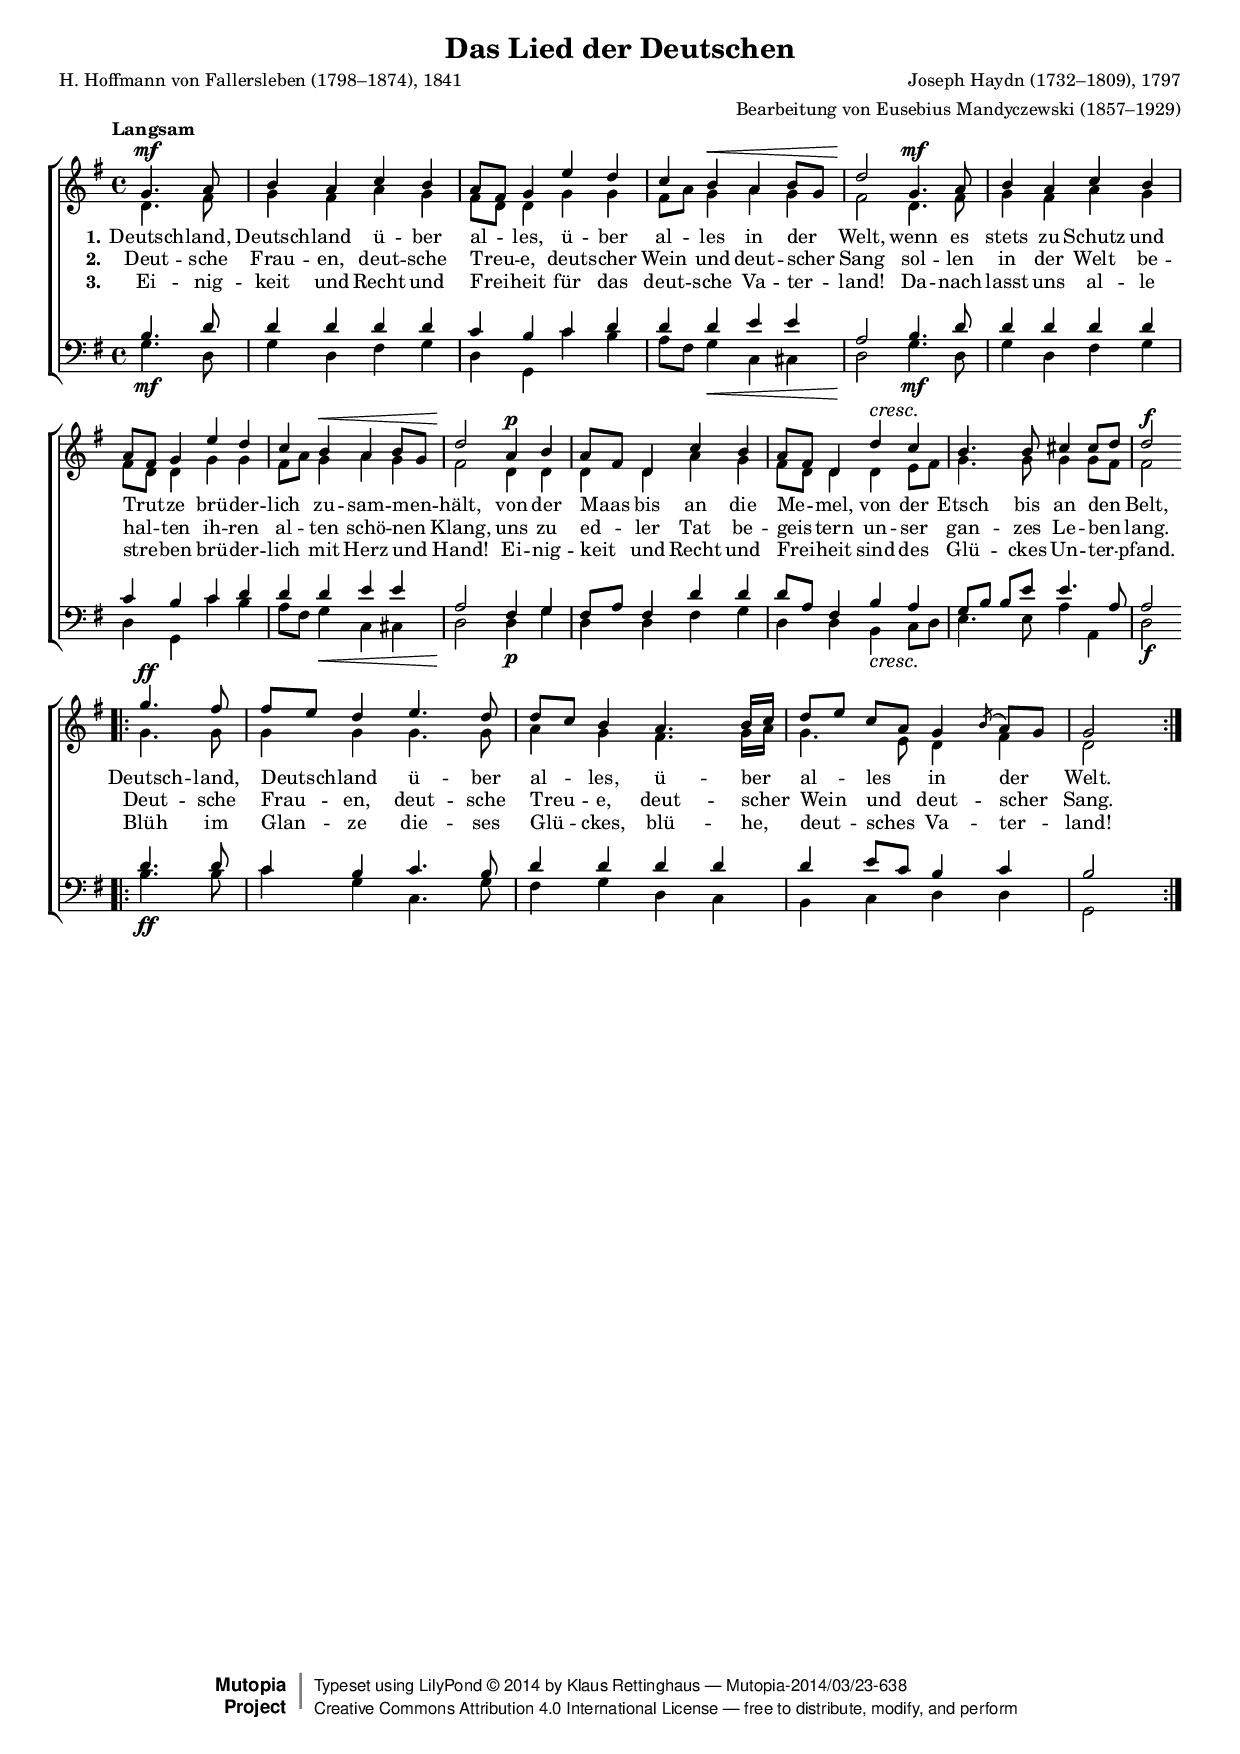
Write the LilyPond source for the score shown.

#(set-global-staff-size 15.5) 

\version "2.18.0" 

global = { \key g \major \time 4/4 \tempo "Langsam" } 

SDeutschlandlied = \relative g' { 
\revert Rest.direction 
\partial 2 
g4.\mf a8 b4 a c b a8[ fis] g4 
e'4 d c b\< a b8[ g] d'2\! 
g,4.\mf a8 b4 a c b a8[ fis] g4 
e'4 d c b\< a b8[ g] d'2\! 
a4\p b a8[ fis] d4 c' b a8[ fis] d4 
d'4\cresc c b4. b8 cis4 cis8[ d] d2\f 
\bar "||" 
\break 
\bar ".|:" 
g4.\ff fis8 fis[ e] d4 
e4. d8 d[ c] b4 
a4. b16[ c] d8[ e] c[ a] g4 \acciaccatura{b8} a[ g] g2 
\bar ":|." 
} 

ADeutschlandlied = \relative g' { 
\partial 2 
d4. fis8 g4 fis a g fis8[ d] d4 
g4 g fis8[ a] g4 a g fis2 
d4. fis8 g4 fis a g fis8[ d] d4 
g4 g fis8[ a] g4 a g fis2 
d4 d d d a' g fis8[ d] d4 
d4 e8[ fis] g4. g8 g4 g8[ fis] fis2 
\bar ".|:" 
g4. g8 g4 g 
g4. g8 a4 g 
fis4. g16[ a] g4. e8 d4 fis d2 
\bar ":|." 
} 

TDeutschlandlied = \relative g { 
\revert Rest.direction 
\partial 2 
b4. d8 d4 d d d c b 
c4 d d d e e a,2 
b4. d8 d4 d d d c b 
c4 d d d e e a,2 
fis4 g fis8[ a] fis4 d' d d8[ a] fis4 
b4 a g8[ b] b[ e] e4. a,8 a2 
\bar ".|:" 
d4. d8 c4 b 
c4. b8 d4 d 
d4 d d e8[ c] b4 c b2 
\bar ":|." 
} 

BDeutschlandlied = \relative g { 
\partial 2 
g4.\mf d8 g4 d fis g d g, 
c'4 b a8[ fis] g4\< c, cis d2\! 
g4.\mf d8 g4 d fis g d g, 
c'4 b a8[ fis] g4\< c, cis d2\! 
d4\p g d d fis g d d 
b4\cresc c8[ d] e4. e8 a4 a,4 d2\f 
\bar ".|:" 
b'4.\ff b8 c4 g 
c,4. g'8 fis4 g 
d4 c b c d d g,2 
\bar ":|." 
} 


LDeutschlandliedA = \lyricmode { 
\set stanza = "1." 
Deutsch -- land, Deutsch -- land ü -- ber al -- les, 
ü -- ber al -- les in der Welt, 
wenn es stets zu Schutz und Trut -- ze 
brü -- der -- lich zu -- sam -- men -- hält, 
von der Maas bis an die Me -- mel, 
von der Etsch bis an den Belt, 
Deutsch -- land, Deutsch -- land ü -- ber al -- les, 
ü -- ber al -- les in der Welt. 
} 

LDeutschlandliedB = \lyricmode { 
\set stanza = "2." 
Deut -- sche Frau -- en, deut -- sche Treu -- e, 
deut -- scher Wein und deut -- scher Sang 
sol -- len in der Welt be -- hal -- ten 
ih -- ren al -- ten schö -- nen Klang, 
uns zu ed -- ler Tat be -- geis -- tern 
un -- ser gan -- zes Le -- ben lang. 
Deut -- sche Frau -- en, deut -- sche Treu -- e, 
deut -- scher Wein und deut -- scher Sang. 
} 

LDeutschlandliedC = \lyricmode { 
\set stanza = "3." 
Ei -- nig -- keit und Recht und Frei -- heit 
für das deut -- sche Va -- ter -- land! 
Da -- nach lasst uns al -- le stre -- ben 
brü -- der -- lich mit Herz und Hand! 
Ei -- nig -- keit und Recht und Frei -- heit 
sind des Glü -- ckes Un -- ter -- pfand. 
Blüh im Glan -- ze die -- ses Glü -- ckes, 
blü -- he, deut -- sches Va -- ter -- land! 
} 

%--------------------

\header { 
 kaisernumber = "147" 
 comment = "" 
 footnote = "" 
 
 title = "Das Lied der Deutschen" 
 subtitle = "" 
 composer = "Joseph Haydn (1732–1809), 1797" 
 opus = "" 
 arranger = "Bearbeitung von Eusebius Mandyczewski (1857–1929)" 
 poet = "H. Hoffmann von Fallersleben (1798–1874), 1841" 
 
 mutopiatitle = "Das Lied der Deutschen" 
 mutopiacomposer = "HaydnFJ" 
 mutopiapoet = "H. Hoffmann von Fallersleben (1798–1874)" 
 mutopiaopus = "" 
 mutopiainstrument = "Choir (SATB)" 
 date = "1797" 
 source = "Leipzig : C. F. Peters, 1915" 
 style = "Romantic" 
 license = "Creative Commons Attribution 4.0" 
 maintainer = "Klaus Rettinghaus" 
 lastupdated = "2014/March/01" 
 
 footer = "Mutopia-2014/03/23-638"
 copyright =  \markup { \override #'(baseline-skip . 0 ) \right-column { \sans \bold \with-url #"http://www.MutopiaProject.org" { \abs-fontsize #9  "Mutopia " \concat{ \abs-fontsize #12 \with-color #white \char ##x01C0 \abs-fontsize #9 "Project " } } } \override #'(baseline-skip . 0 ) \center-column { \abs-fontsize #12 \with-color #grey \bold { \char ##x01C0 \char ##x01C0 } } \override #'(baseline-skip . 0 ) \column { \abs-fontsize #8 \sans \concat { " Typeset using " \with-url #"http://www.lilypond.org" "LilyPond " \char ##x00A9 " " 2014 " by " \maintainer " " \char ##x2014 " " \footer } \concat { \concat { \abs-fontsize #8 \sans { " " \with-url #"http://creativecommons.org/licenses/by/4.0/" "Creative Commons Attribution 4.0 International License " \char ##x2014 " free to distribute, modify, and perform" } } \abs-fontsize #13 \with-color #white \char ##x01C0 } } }
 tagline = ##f
} 

\score {
{
\context ChoirStaff 
	<< 
	\context Staff = women 
	<< 
	\set Staff.midiInstrument = "voice oohs" 
			\clef "G" 
			\context Voice = Sopran { \voiceOne 
				<< 
				\autoBeamOff 
				\dynamicUp 
				{ \global \SDeutschlandlied } 
				>> } 
			\context Voice = Alt { \voiceTwo 
 				<< 
				\autoBeamOff 
				\dynamicDown 
				{ \global \ADeutschlandlied } 
				>> } 
			>> 
	\context Lyrics = verseone 
	\context Lyrics = versetwo 
	\context Lyrics = versethree 
	\context Staff = men 
	<< 
	\set Staff.midiInstrument = "voice oohs" 
			\clef "F" 
			\context Voice = Tenor { \voiceOne 
				<< 
				\autoBeamOff 
				\dynamicUp 
				{ \global \TDeutschlandlied } 
				>> } 
			\context Voice = Bass { \voiceTwo 
				<< 
				\autoBeamOff 
				\dynamicDown 
				{ \global \BDeutschlandlied } 
				>> } 
		>> 
	\context Lyrics = verseone \lyricsto Sopran \LDeutschlandliedA 
	\context Lyrics = versetwo \lyricsto Sopran \LDeutschlandliedB 
	\context Lyrics = versethree \lyricsto Sopran \LDeutschlandliedC 
	>> 
}

\layout {
indent = 0.0\cm
\context {\Score 
\remove "Bar_number_engraver"
\override DynamicTextSpanner.style = #'none 
\override BreathingSign.text = #(make-musicglyph-markup "scripts.rvarcomma") 
}
}

\midi {
\tempo 4=76
}

}
